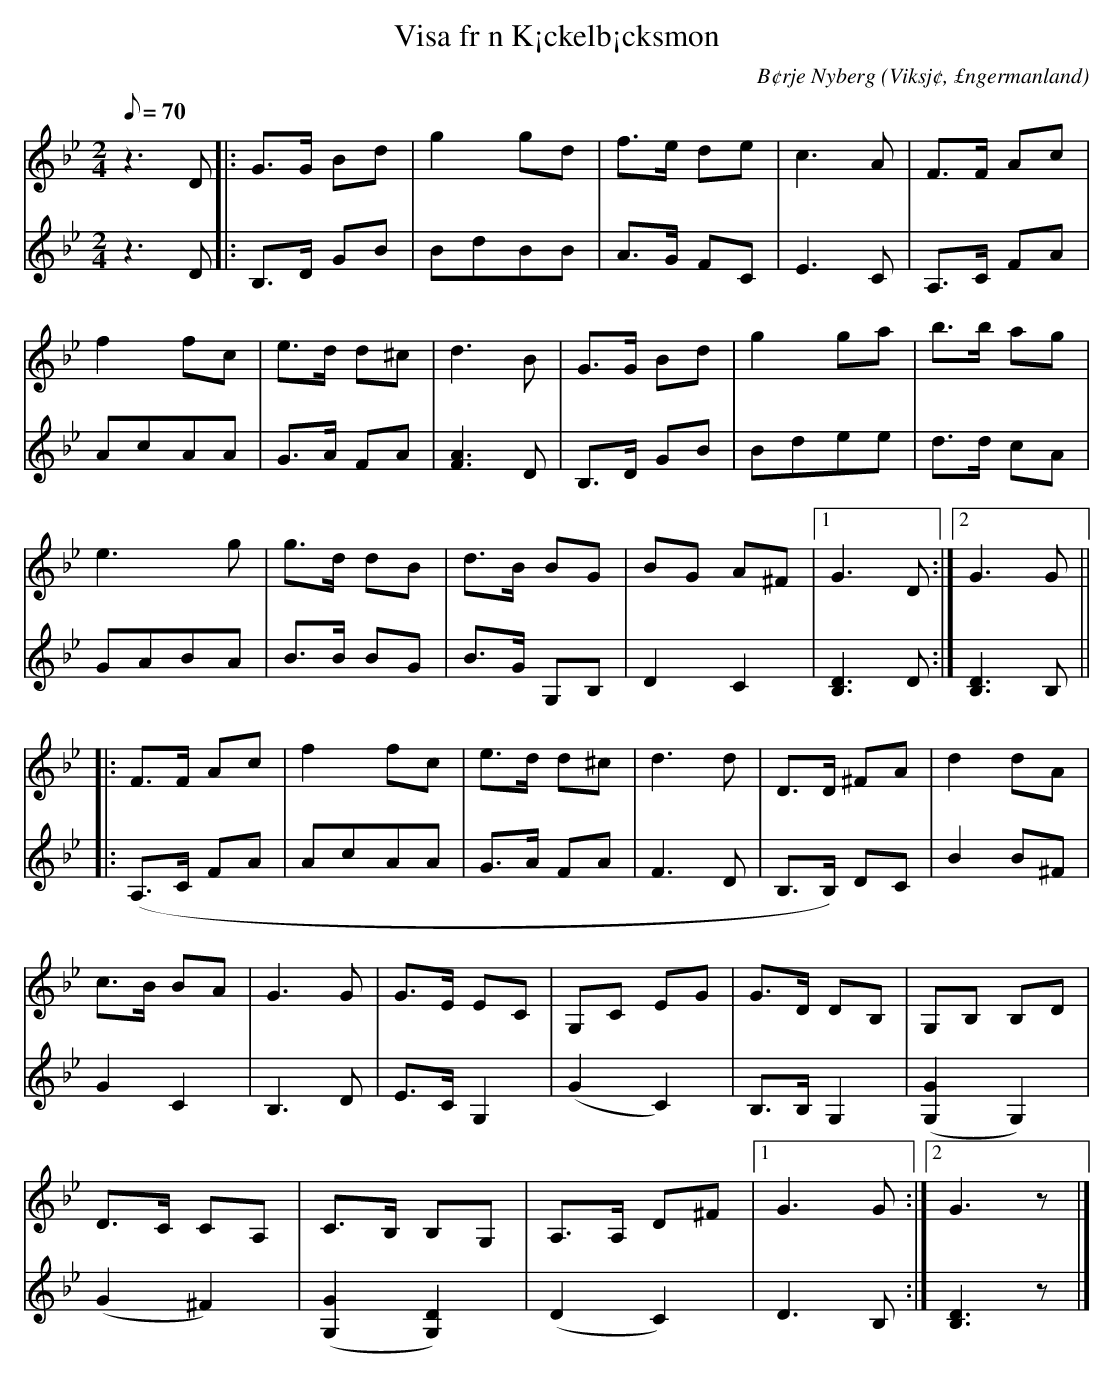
X:1
T:Visa fr n K¡ckelb¡cksmon
C:B¢rje Nyberg
O:Viksj¢, £ngermanland
M:2/4
L:1/8
Q:70
K:Gm
V:1
z2> D2|: G>G Bd | g2 gd | f>e de | c2>A2 | F>F Ac |
f2 fc | e>d d^c | d2>B2 | G>G Bd |g2 ga | b>b ag |
e2> g2 | g>d dB |d>B BG |BG A^F |1 G2> D2 :|2 G2> G2 ||
|: F>F Ac | f2 fc | e>d d^c | d2>d2 | D>D ^FA | d2 dA |
c>B BA |G2> G2 | G>E EC | G,C EG | G>D DB, | G,B, B,D |
D>C CA, | C>B, B,G, | A,>A, D^F |1 G2> G2 :|2 G2> z2 |]
V:2
z2> D2 |: B,>D GB| BdBB | A>G FC | E2>C2 | A,>C FA |
AcAA | G>A FA | [A2F2]> D2 | B,>D GB | Bdee | d>d cA |
GABA | B>B BG | B>G G,B, | D2C2 | [D2B,2]> D2 :| [D2B,2]> B,2 ||
|: (A,>C FA | AcAA | G>A FA | F2>D2 | B,>B,) DC | B2 B^F |
G2 C2 | B,2> D2 | E>C G,2 |(G2 C2) | B,>B, G,2 | ([G,2G2] G,2) |
(G2 ^F2) | ([G2G,2] [D2G,2]) | (D2 C2) | D2> B,2 :| [D2B,2]> z2 |]
